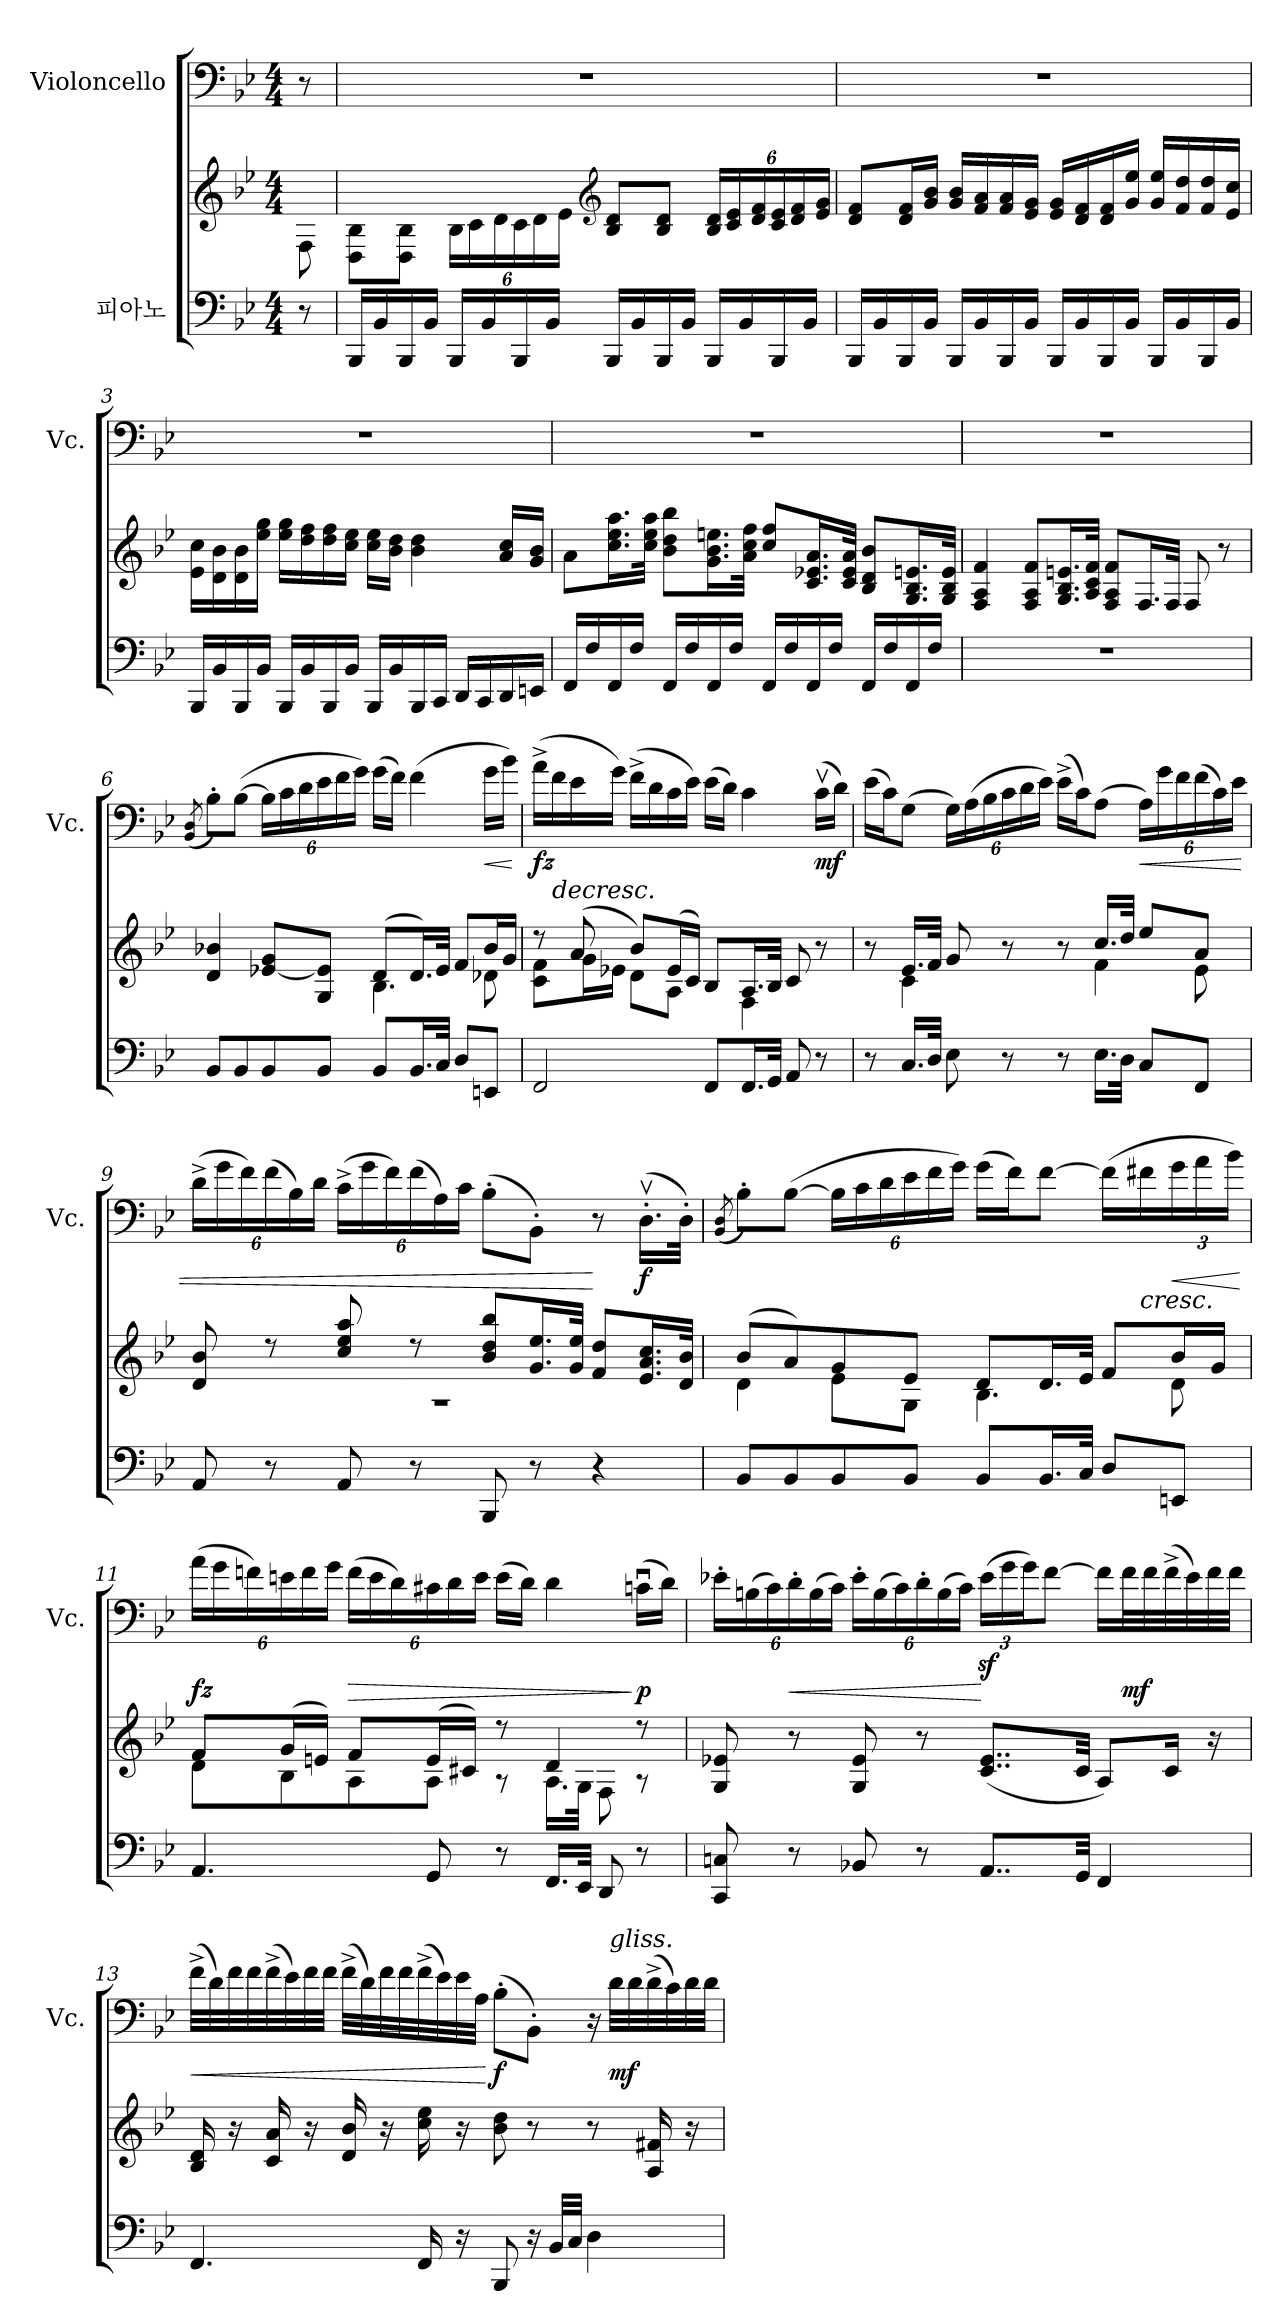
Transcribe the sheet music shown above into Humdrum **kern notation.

**kern	**kern	**kern	**dynam
*part2	*part2	*part1	*part1
*staff3	*staff2	*staff1	*staff1
*I"피아노	*	*I"Violoncello	*
*	*	*I'Vc.	*
*clefF4	*clefG2	*clefF4	*
*k[b-e-]	*k[b-e-]	*k[b-e-]	*
*M4/4	*M4/4	*M4/4	*
*MM80	*MM80	*MM80	*
=	=	=	=
8r	8F\	8r	.
=1	=1	=1	=1
16BBB-/LL	8D\ 8B-\L	1r	.
16BB-/	.	.	.
16BBB-/	8D\ 8B-\J	.	.
16BB-/JJ	.	.	.
*	*Xbrackettup	*	*
16BBB-/LL	24B-\LL	.	.
.	24c\	.	.
16BB-/	.	.	.
.	24d\	.	.
16BBB-/	24c\	.	.
.	24d\	.	.
16BB-/JJ	.	.	.
.	24e-\JJ	.	.
*	*clefG2	*	*
16BBB-/LL	8B-/ 8d/L	.	.
16BB-/	.	.	.
16BBB-/	8B-/ 8d/J	.	.
16BB-/JJ	.	.	.
16BBB-/LL	24B-/ 24d/LL	.	.
.	24c/ 24e-/	.	.
16BB-/	.	.	.
.	24d/ 24f/	.	.
16BBB-/	24c/ 24e-/	.	.
.	24d/ 24f/	.	.
16BB-/JJ	.	.	.
.	24e-/ 24g/JJ	.	.
=2	=2	=2	=2
16BBB-/LL	8d/ 8f/L	1r	.
16BB-/	.	.	.
16BBB-/	16d/ 16f/L	.	.
16BB-/JJ	16g/ 16b-/JJ	.	.
16BBB-/LL	16g/ 16b-/LL	.	.
16BB-/	16f/ 16a/	.	.
16BBB-/	16f/ 16a/	.	.
16BB-/JJ	16e-/ 16g/JJ	.	.
16BBB-/LL	16e-/ 16g/LL	.	.
16BB-/	16d/ 16f/	.	.
16BBB-/	16d/ 16f/	.	.
16BB-/JJ	16g/ 16ee-/JJ	.	.
16BBB-/LL	16g/ 16ee-/LL	.	.
16BB-/	16f/ 16dd/	.	.
16BBB-/	16f/ 16dd/	.	.
16BB-/JJ	16e-/ 16cc/JJ	.	.
!!LO:LB:g=z
=3	=3	=3	=3
16BBB-/LL	16e-\ 16cc\LL	1r	.
16BB-/	16d\ 16b-\	.	.
16BBB-/	16d\ 16b-\	.	.
16BB-/JJ	16ee-\ 16gg\JJ	.	.
16BBB-/LL	16ee-\ 16gg\LL	.	.
16BB-/	16dd\ 16ff\	.	.
16BBB-/	16dd\ 16ff\	.	.
16BB-/JJ	16cc\ 16ee-\JJ	.	.
16BBB-/LL	16cc\ 16ee-\LL	.	.
16BB-/	16b-\ 16dd\JJ	.	.
16BBB-/	4b-\ 4dd\	.	.
16CC/JJ	.	.	.
16DD/LL	.	.	.
16CC/	.	.	.
16DD/	16a/ 16cc/LL	.	.
16EEn/JJ	16g/ 16b-/JJ	.	.
=4	=4	=4	=4
16FF/LL	8a\L	1r	.
16F/	.	.	.
16FF/	16.cc\ 16.ee-\ 16.aa\L	.	.
16F/JJ	.	.	.
.	32cc\ 32ee-\ 32aa\JJk	.	.
16FF/LL	8b-\ 8dd\ 8bb-\L	.	.
16F/	.	.	.
16FF/	16.g\ 16.b-\ 16.een\L	.	.
16F/JJ	.	.	.
.	32a\ 32cc\ 32ff\JJk	.	.
16FF/LL	8cc/ 8ff/L	.	.
16F/	.	.	.
16FF/	16.c/ 16.e-X/ 16.a/L	.	.
16F/JJ	.	.	.
.	32c/ 32e-/ 32a/JJk	.	.
16FF/LL	8B-/ 8d/ 8b-/L	.	.
16F/	.	.	.
16FF/	16.G/ 16.B-/ 16.en/L	.	.
16F/JJ	.	.	.
.	32G/ 32B-/ 32e/JJk	.	.
=5	=5	=5	=5
1r	4F/ 4A/ 4f/	1r	.
.	8F/ 8A/ 8f/L	.	.
.	16.G/ 16.B-/ 16.en/L	.	.
.	32A/ 32c/ 32f/JJk	.	.
.	8F/ 8A/ 8f/L	.	.
.	16.F/L	.	.
.	32F/JJk	.	.
.	8F/	.	.
.	8r	.	.
!!LO:LB:g=z
=6	=6	=6	=6
.	.	(8qBB-/ 8qD/	.
*	*^	*	*
8BB-/L	4d/ 4b-X/	2ryy	8B-'\L)	.
8BB-/	.	.	([8B-\J	.
*	*	*	*Xbrackettup	*
8BB-/	[8e-X/ 8g/L	.	24B-\LL]	.
.	.	.	24c\	.
.	.	.	24d\	.
8BB-/J	8G/ 8e-/]J	.	24e-\	.
.	.	.	24f\	.
.	.	.	24g\JJ)	.
8BB-/L	(8d/L	4.B-\	(16g\LL	.
.	.	.	16f\JJ)	.
16.BB-/L	16.d/L)	.	(4f\	.
32C/JJk	32e-/JJk	.	.	.
8D/L	8f/L	.	.	.
!	!	!	!	!LO:HP:b
8EEn/J	16b-/L	8d-X\	16g\LL	<
.	16g/JJ	.	16b-\JJ)	.
*	*v	*v	*	*
.	.	.	[
=7	=7	=7	=7
*	*^	*	*
!	!	!	!	!LO:DY:b
2FF/	8r	8c\ 8f\L	(16a^\LL	fz
!	!	!	!	!LO:HP:b
.	.	.	16f\	>
.	(8a/	16g\L	16e-\	.
.	.	16e-X\JJ	16g\JJ)	.
.	8b-/L)	8d\L	(16f^\LL	.
.	.	.	16d\	.
.	(16e-/L	8A\J	16c\	.
.	16c/JJ)	.	16e-\JJ)	.
8FF/L	8B-/L	8ryy	(16e-\LL	.
.	.	.	16d\JJ)	.
16.FF/L	16.A/L	4F\	4c\	.
32GG/JJk	32B-/JJk	.	.	.
8AA/	8c/	.	.	.
!	!	!	!	!LO:DY:b
8r	8r	8ryy	(16cv\LL	mf
.	.	.	16d\JJ)	.
*	*v	*v	*	*
.	.	.	]
!!LO:LB:g=z
=8	=8	=8	=8
*	*^	*	*
8r	8r	8ryy	(16e-\LL	.
.	.	.	16c\J)	.
16.C/LL	16.e-/LL	4c\	(8G\J	.
32D/JJk	32f/JJk	.	.	.
8E-\	8g/	.	24G\LL)	.
.	.	.	(24A\	.
.	.	.	24B-\	.
8r	8r	4ryy	24c\	.
.	.	.	24d\	.
.	.	.	24e-\JJ)	.
8r	8r	.	(16e-^\LL	.
.	.	.	16c\J)	.
16.E-\LL	16.cc/LL	4f\	(8A\J	.
32D\JJk	32dd/JJk	.	.	.
!	!	!	!	!LO:HP:b
8C/L	8ee-/L	.	24A\LL)	<
.	.	.	24g\	.
.	.	.	24f\	.
8FF/J	8a/J	8e-\	(24f\	.
.	.	.	24c\)	.
.	.	.	24e-\JJ	.
!!LO:PB:g=z
=9	=9	=9	=9	=9
8AA/	8d/ 8b-/	1r	(24d^\LL	.
.	.	.	24g\	.
.	.	.	24f\)	.
8r	8r	.	(24f\	.
.	.	.	24B-\)	.
.	.	.	24d\JJ	.
8AA/	8cc/ 8ee-/ 8aa/	.	(24c^\LL	.
.	.	.	24g\	.
.	.	.	24f\)	.
8r	8r	.	(24f\	.
.	.	.	24A\)	.
.	.	.	24c\JJ	.
8BBB-/	8b-/ 8dd/ 8bb-/L	.	(8B-'\L	.
8r	16.g/ 16.ee-/L	.	8BB-'\J)	.
.	32g/ 32ee-/JJk	.	.	.
4r	8f/ 8dd/L	.	8r	[
!	!	!	!	!LO:DY:b
.	16.e-/ 16.a/ 16.cc/L	.	(16.Dv'\LL	f
.	32d/ 32b-/JJk	.	32D'\JJk)	.
!!LO:LB:g=z
=10	=10	=10	=10	=10
.	.	.	(8qBB-/ 8qD/	.
8BB-/L	(8b-/L	4d\	8B-'\L)	.
8BB-/	8a/)	.	([8B-\J	.
8BB-/	8g/	8e-\L	24B-\LL]	.
.	.	.	24c\	.
.	.	.	24d\	.
8BB-/J	8e-/J	8G\J	24e-\	.
.	.	.	24f\	.
.	.	.	24g\JJ)	.
8BB-/L	8d/L	4.B-\	(16g\LL	.
.	.	.	16f\J)	.
16.BB-/L	16.d/L	.	[8f\J	.
32C/JJk	32e-/JJk	.	.	.
8D/L	8f/L	.	(16f\LL]	.
!	!	!	!	!LO:HP:b
.	.	.	16f#X\	<
!	!	!	!	!LO:HP:b
8EEn/J	16b-/L	8d\	24g\	<
.	.	.	24a\	.
.	16g/JJ	.	.	.
.	.	.	24b-\JJ)	.
*	*v	*v	*	*
.	.	.	[ [
!!LO:LB:g=z
=11	=11	=11	=11
*	*^	*	*
!	!	!	!	!LO:DY:b
4.AA/	8f/L	8d\L	(24a\LL	fz
.	.	.	24g\	.
.	.	.	24fn\)	.
.	(16g/L	8B-\	24en\	.
.	.	.	24f\	.
.	16en/JJ)	.	.	.
.	.	.	24g\JJ	.
!	!	!	!	!LO:HP:b
.	8f/L	8A\	(24f\LL	>
.	.	.	24e\	.
.	.	.	24d\)	.
8GG/	(16e/L	8A\J	24c#X\	.
.	.	.	24d\	.
.	16c#X/JJ)	.	.	.
.	.	.	24e\JJ	.
8r	8r	8r	(16e\LL	.
.	.	.	16d\JJ)	.
16.FF/LL	4d/	16.A\LL	4d\	.
32EE-/JJk	.	32G\JJk	.	.
8DD/	.	8F\	.	.
!	!	!	!	!LO:DY:n=1:b
8r	8r	8r	(16cnu\LL	] p
.	.	.	16d\JJ)	.
*	*v	*v	*	*
!!LO:LB:g=z
=12	=12	=12	=12
8CC/ 8Cn/	8G/ 8e-X/	24e-X'\LL	.
.	.	(24Bn\	.
.	.	24c\)	.
!	!	!	!LO:HP:b
8r	8r	24d'\	<
.	.	(24B\	.
.	.	24c\JJ)	.
8BB-X/	8G/ 8e-/	24e-'\LL	.
.	.	(24B\	.
.	.	24c\)	.
8r	8r	24d'\	.
.	.	(24B\	.
.	.	24c\JJ)	.
8..AA/L	(8..c/ 8..e-/L	(24e-z<\LL	[
.	.	24g\	.
.	.	24g\J)	.
.	.	[8f\J	.
32GG/Jkk	32c/Jkk	.	.
4FF/	8A/L)	16f\LL]	.
!	!	!	!LO:DY:b
.	.	32f\L	mf
.	.	32f\	.
.	16c/Jk	(32f^\	.
.	.	32e-\)	.
.	16r	32f\	.
.	.	32f\JJJ	.
!!LO:PB:g=z
=13	=13	=13	=13
!	!	!	!LO:HP:b
4.FF/	16B-/ 16d/	(32f^\LLL	<
.	.	32d\)	.
.	16r	32f\	.
.	.	32f\	.
.	16c/ 16a/	(32f^\	.
.	.	32e-\)	.
.	16r	32f\	.
.	.	32f\JJJ	.
.	16d/ 16b-/	(32f^\LLL	.
.	.	32d\)	.
.	16r	32f\	.
.	.	32f\	.
16FF/	16cc\ 16ee-\	(32f^\	.
.	.	32e-\)	.
16r	16r	32e-\	.
.	.	32A\JJJ	.
!	!	!	!LO:DY:n=1:b
8BBB-/	8b-\ 8dd\	(8B-'\L	[ f
16r	8r	8BB-'\J)	.
32BB-/LLL	.	.	.
32C/JJJ	.	.	.
4D\	8r	16r	.
!	!	!LO:TX:a:i:t=gliss.	!
!	!	!	!LO:DY:n=2:b
.	.	32d\LLL	mf
.	.	32d\	.
.	16A/ 16f#X/	(32d^\	.
.	.	32c\)	.
.	16r	32d\	.
.	.	32d\JJJ	.
=	=	=	=
*-	*-	*-	*-
